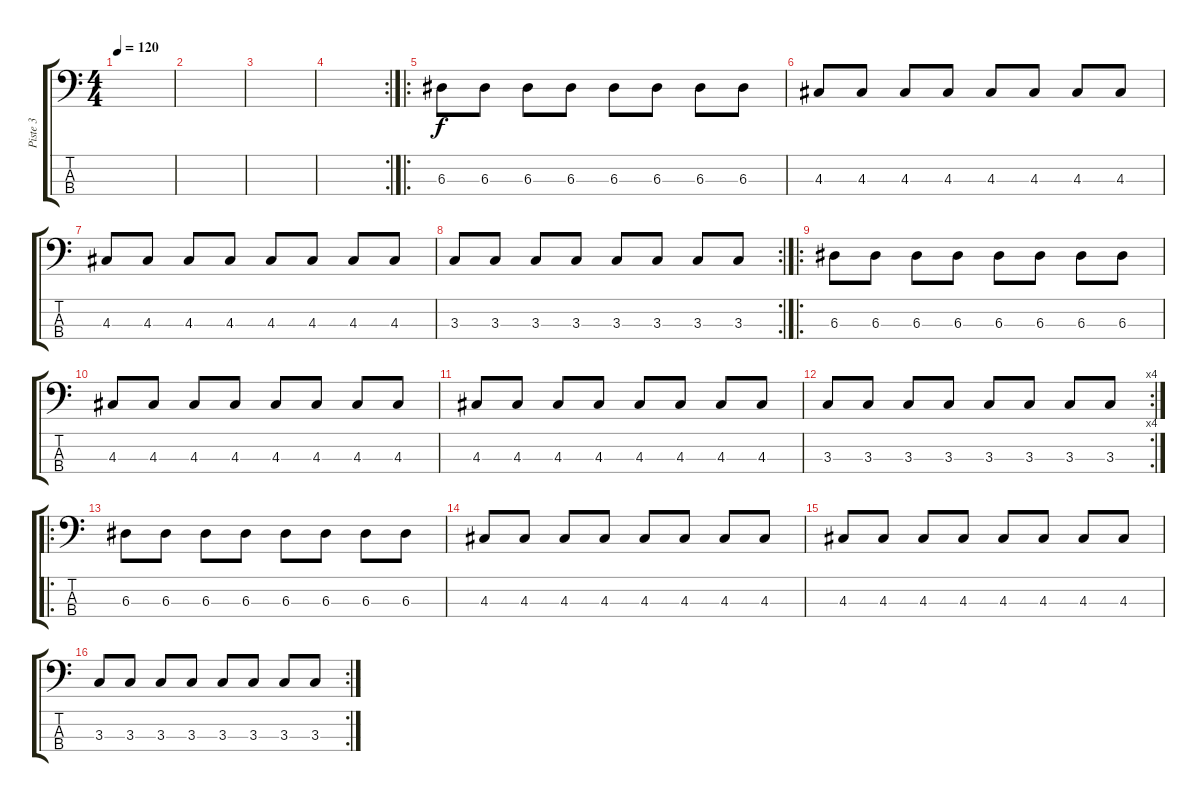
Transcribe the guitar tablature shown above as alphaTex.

\track ("Piste 3" "Piste 3") {instrument electricbassfinger}
\staff {score tabs}
\tuning (G2 D2 A1 E1) {hide}
\ts (4 4)
\tempo 120
\clef f4
\ks c
|
|
|
\rc 2
|
\ro
6.3.8 6.3.8 6.3.8 6.3.8 6.3.8 6.3.8 6.3.8 6.3.8 |
4.3.8 4.3.8 4.3.8 4.3.8 4.3.8 4.3.8 4.3.8 4.3.8 |
4.3.8 4.3.8 4.3.8 4.3.8 4.3.8 4.3.8 4.3.8 4.3.8 |
\rc 2
3.3.8 3.3.8 3.3.8 3.3.8 3.3.8 3.3.8 3.3.8 3.3.8 |
\ro
6.3.8 6.3.8 6.3.8 6.3.8 6.3.8 6.3.8 6.3.8 6.3.8 |
4.3.8 4.3.8 4.3.8 4.3.8 4.3.8 4.3.8 4.3.8 4.3.8 |
4.3.8 4.3.8 4.3.8 4.3.8 4.3.8 4.3.8 4.3.8 4.3.8 |
\rc 4
3.3.8 3.3.8 3.3.8 3.3.8 3.3.8 3.3.8 3.3.8 3.3.8 |
\ro
6.3.8 6.3.8 6.3.8 6.3.8 6.3.8 6.3.8 6.3.8 6.3.8 |
4.3.8 4.3.8 4.3.8 4.3.8 4.3.8 4.3.8 4.3.8 4.3.8 |
4.3.8 4.3.8 4.3.8 4.3.8 4.3.8 4.3.8 4.3.8 4.3.8 |
\rc 2
3.3.8 3.3.8 3.3.8 3.3.8 3.3.8 3.3.8 3.3.8 3.3.8
